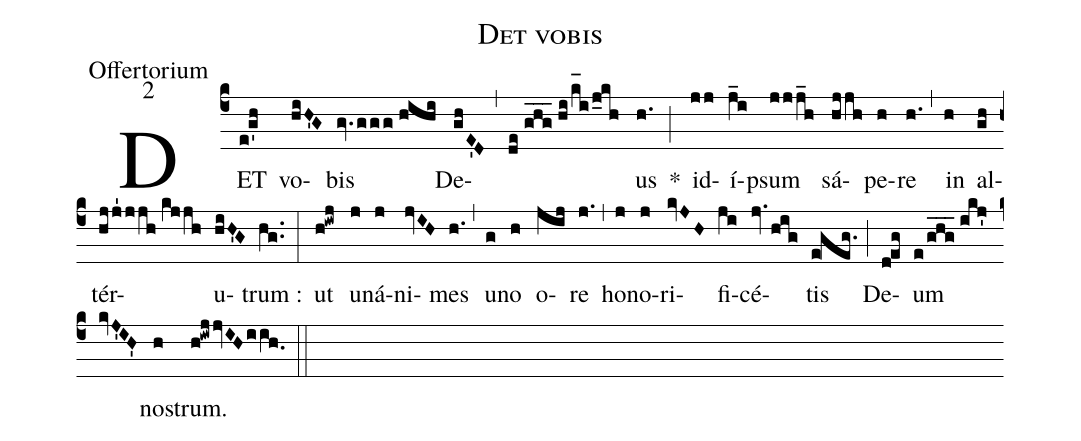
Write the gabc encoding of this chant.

name:Det vobis;
office-part:Offertorium;
mode:2;
%%
(c4) DET(e!g'h) vo(hiH'G)bis(gv.ggg//hihi) De(ghE'D)(,)(de//ghg___//hi/k_[hl:1]i/j_kh)us(h.) *(;) id(jj)í(j_i)psum(jjj_h) sá(hjjh)pe(h)re(h.) (,) in(h) al(gh)tér(hjj'1jjh//kjjh)u(hiH'G)trum :(hg..) (:) ut(h!iwj) un(j)á(j)ni(jvIH)mes(h.) (,) u(g)no(h) o(jij)re(j.) (,) ho(j)no(j)ri(kvJH)fi(ji)cé(jv.hig)tis(e!geg.) (;) De(deg)um(e/ghg___//ikj'kvJ'IH') no(h)strum.(h!iwjjvIHiih.0) (::)
